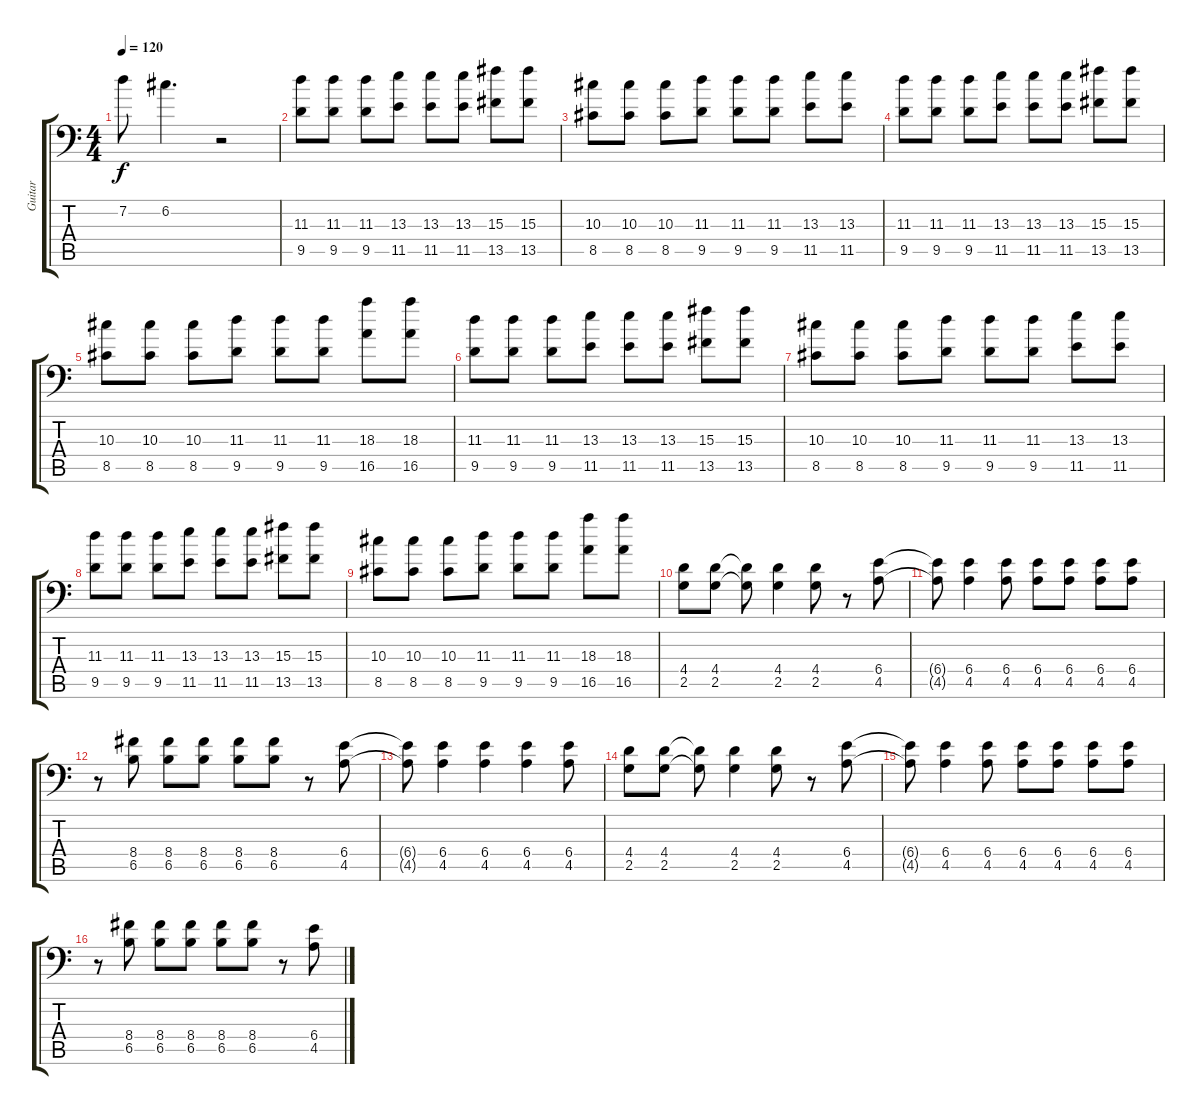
\track ("Guitar " "Guitar ") {instrument overdrivenguitar}
\staff {score tabs}
\tuning (C4 G3 Eb3 Bb2 F2 Bb1) {hide}
\ts (4 4)
\tempo 120
\clef f4
\ks c
7.2{t}.8{dy f} 6.2.4{d} r.2 |
(11.3 9.5).8 (11.3 9.5).8 (11.3 9.5).8 (13.3 11.5).8 (13.3 11.5).8 (13.3 11.5).8 (15.3 13.5).8 (15.3 13.5).8 |
(10.3 8.5).8 (10.3 8.5).8 (10.3 8.5).8 (11.3 9.5).8 (11.3 9.5).8 (11.3 9.5).8 (13.3 11.5).8 (13.3 11.5).8 |
(11.3 9.5).8 (11.3 9.5).8 (11.3 9.5).8 (13.3 11.5).8 (13.3 11.5).8 (13.3 11.5).8 (15.3 13.5).8 (15.3 13.5).8 |
(10.3 8.5).8 (10.3 8.5).8 (10.3 8.5).8 (11.3 9.5).8 (11.3 9.5).8 (11.3 9.5).8 (18.3 16.5).8 (18.3 16.5).8 |
(11.3 9.5).8 (11.3 9.5).8 (11.3 9.5).8 (13.3 11.5).8 (13.3 11.5).8 (13.3 11.5).8 (15.3 13.5).8 (15.3 13.5).8 |
(10.3 8.5).8 (10.3 8.5).8 (10.3 8.5).8 (11.3 9.5).8 (11.3 9.5).8 (11.3 9.5).8 (13.3 11.5).8 (13.3 11.5).8 |
(11.3 9.5).8 (11.3 9.5).8 (11.3 9.5).8 (13.3 11.5).8 (13.3 11.5).8 (13.3 11.5).8 (15.3 13.5).8 (15.3 13.5).8 |
(10.3 8.5).8 (10.3 8.5).8 (10.3 8.5).8 (11.3 9.5).8 (11.3 9.5).8 (11.3 9.5).8 (18.3 16.5).8 (18.3 16.5).8 |
(4.4 2.5).8 (4.4 2.5).8 (4.4{t} 2.5{t}).8 (4.4 2.5).4 (4.4 2.5).8 r.8 (6.4 4.5).8 |
(6.4{t} 4.5{t}).8 (6.4 4.5).4 (6.4 4.5).8 (6.4 4.5).8 (6.4 4.5).8 (6.4 4.5).8 (6.4 4.5).8 |
r.8 (8.4 6.5).8 (8.4 6.5).8 (8.4 6.5).8 (8.4 6.5).8 (8.4 6.5).8 r.8 (6.4 4.5).8 |
(6.4{t} 4.5{t}).8 (6.4 4.5).4 (6.4 4.5).4 (6.4 4.5).4 (6.4 4.5).8 |
(4.4 2.5).8 (4.4 2.5).8 (4.4{t} 2.5{t}).8 (4.4 2.5).4 (4.4 2.5).8 r.8 (6.4 4.5).8 |
(6.4{t} 4.5{t}).8 (6.4 4.5).4 (6.4 4.5).8 (6.4 4.5).8 (6.4 4.5).8 (6.4 4.5).8 (6.4 4.5).8 |
r.8 (8.4 6.5).8 (8.4 6.5).8 (8.4 6.5).8 (8.4 6.5).8 (8.4 6.5).8 r.8 (6.4 4.5).8
